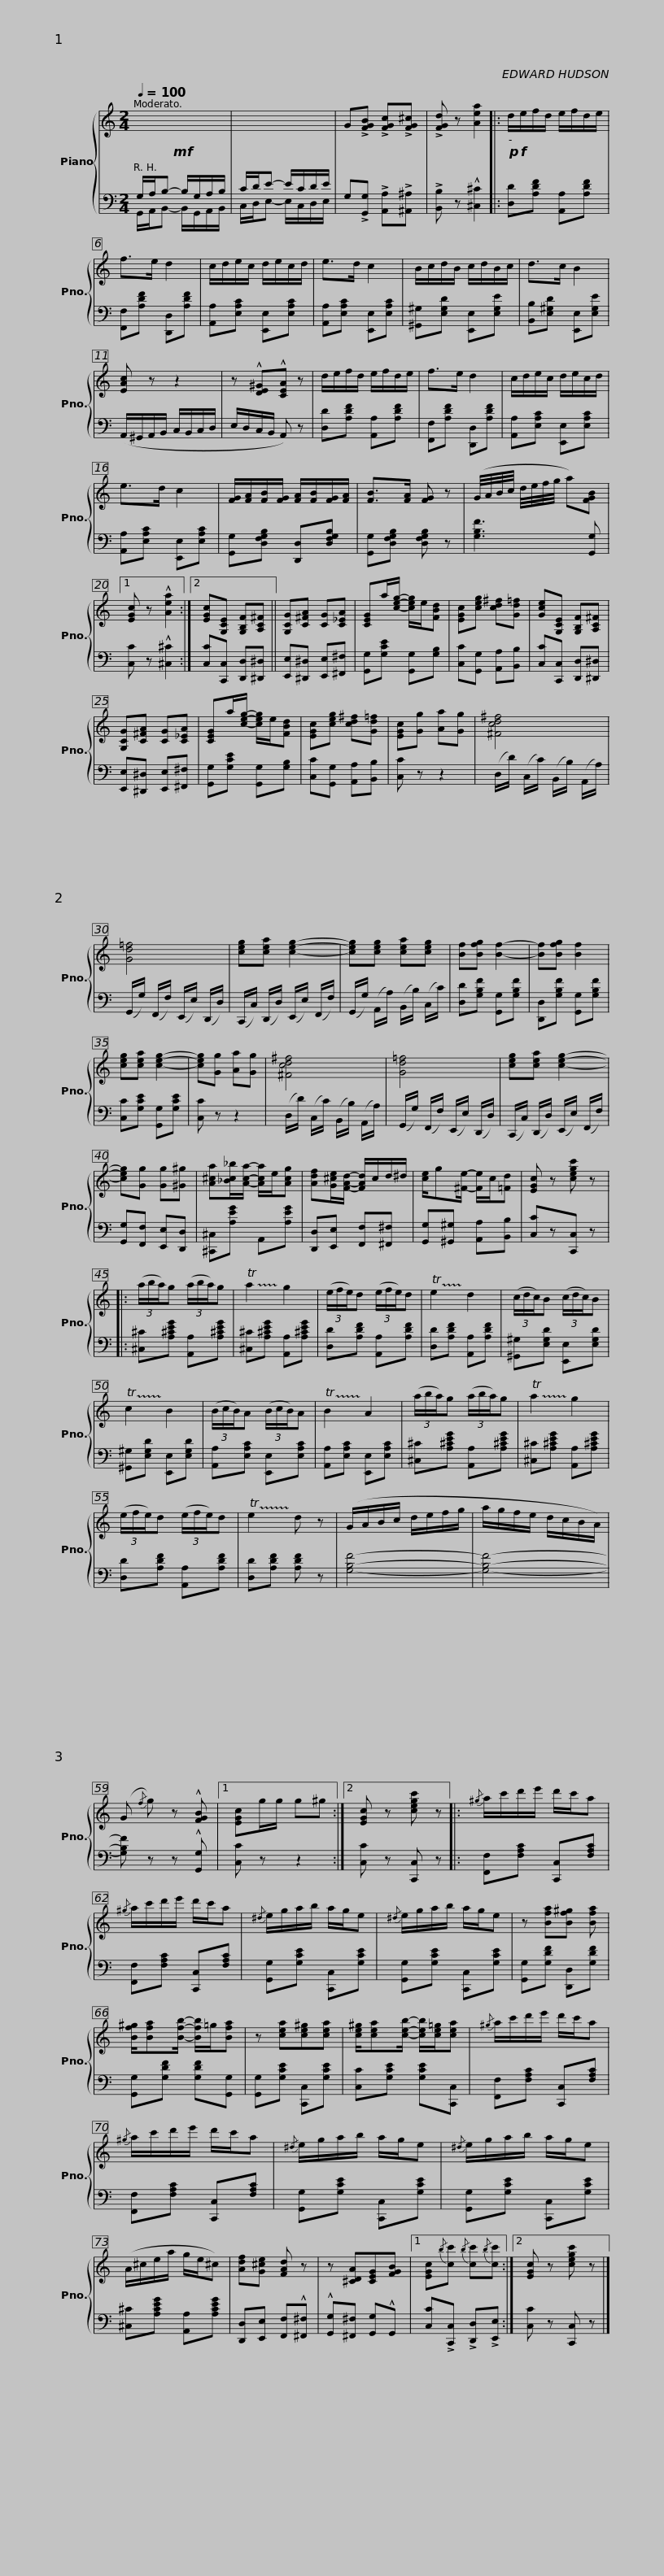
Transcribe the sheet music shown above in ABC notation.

X:1
%%score { 1 | ( 2 3 ) }
L:1/8
Q:1/4=100
M:2/4
I:linebreak $
K:C
V:1 treble
V:2 bass
V:3 bass
V:1
!mf! x4 | x4 | G!>![FGB] !>![FGc]!>![FG^c] | !>![FGd] z [Aea]2 |:$!p!!f! d/e/f/d/ e/f/d/e/ | %5
 f>e d2 | c/d/e/c/ d/e/c/d/ | e>d c2 |$ B/c/d/B/ c/d/B/c/ | d>c B2 | %10
 [EAc] z z2 | z !^![DE^G]!^![CEA] z |$ d/e/f/d/ e/f/d/e/ | f>e d2 | c/d/e/c/ d/e/c/d/ | %15
 e>d c2 |$ [FG]/[FA]/[FB]/[FG]/ [FA]/[FB]/[FG]/[FA]/ | [FB]>[FA] [FG] z | (G/4A/4B/4c/4 d/4e/4f/4g/4 a)[FGB] |1 [EGc] z !^![Aea]2 :|2 %20
 [EGc][G,CE] [G,B,F][A,C^F] ||$ [G,CG][C^FA] [CG][C_EA] | [CEG]a/[ceg]/- [ceg]/e/[FBd] | [EGc][ceg] [cd^f][Gd=f] | [Gce][G,CE] [G,B,F][A,C^F] |$ %25
 [G,CG][C^FA] [CG][C_EA] | [CEG]a/[ceg]/- [ceg]/e/[FBd] | [EGc][ceg] [cd^f][Gd=f] | [EGc][Gg] [Aa][Gg] |$ [^Fcd^f]4 | %30
 [Gd=f]4 | [ceg][cea] [ceg]2- | [ceg][ceg] [cea][ceg] |$ [Bf][Bfg] [Bf]2- | [Bf][Bfg] [Bf]2 | %35
 [ceg][cea] [ceg]2- | [ceg][Gg] [Aa][Gg] |$ [^Fcd^f]4 | [Gd=f]4 | [ceg][cea] [ceg]2- | %40
 [ceg][Gg] [Gg][^G^g] |$ [A^ca][_Bc_b]/[Aca]/- [Aca]/e/[Acg] | [Adf][G^ce]/[FAd]/- [FAd]/c/d/^d/ | [ce]/g[^Fe]/- [Fe]/c/[=Fd] | [EGc] z [cegc'] z |:$ %45
 (3(a/b/a/)g (3(a/b/a/)g | !trill(!Ta2!trill)! g2 | (3(e/f/e/)d (3(e/f/e/)d | !trill(!Te2!trill)! d2 |$ (3(c/d/c/)B (3(c/d/c/)B | %50
 !trill(!Tc2!trill)! B2 | (3(B/c/B/)A (3(B/c/B/)A | !trill(!TB2!trill)! A2 |$ (3(a/b/a/)g (3(a/b/a/)g | !trill(!Ta2!trill)! g2 | %55
 (3(e/f/e/)d (3(e/f/e/)d | !trill(!Te2!trill)! d z |$ (G/A/B/c/ d/e/f/g/ | a/g/f/e/ d/c/B/A/) | (G{/f} g) z !^![FGB] |1 %60
 [EGc]g/g/ g^g :|2 [EGc] z [cegc'] z |:${/^g} a/c'/d'/e'/ d'/c'/a |{/^g} a/c'/d'/e'/ d'/c'/a |{/^d} e/g/a/b/ a/g/e | %65
{/^d} e/g/a/b/ a/g/e |$ z [Bfa][Bf^g] [Bfa] | [Bf^g]/[Bfa][Bfb]/- [Bfb]/=g/[Bfa] | z [cea][ce^g][cea] | [ce^g]/[cea][ceb]/- [ceb]/[ce=g]/[cea] |$ %70
{/^g} a/c'/d'/e'/ d'/c'/a |{/^g} a/c'/d'/e'/ d'/c'/a |{/^d} e/g/a/b/ a/g/e |{/^d} e/g/a/b/ a/g/e |$ (A/^c/e/a/ g/e/^c) | %75
 [Adf][G^ce] [FAd] z | z [^CDA][CEG][FGB] |1 [EGc]{/b}[cc']{/b} [cc']{/b}[cc'] :|2 [EGc] z [cegc'] z |] %79
V:2
 G,/A,/B,- B,/G,/A,/B,/ | C/D/E- E/C/D/E/ | G,!>![G,,G,] !>![A,,A,]!>![^A,,^A,] | !>![B,,B,] z !^![^C,^C]2 |:$ [D,D][A,DF] [A,,A,][A,DF] | %5
 [F,,F,][A,DF] [D,,D,][A,DF] | [A,,A,][E,A,C] [E,,E,][E,A,C] | [A,,A,][E,A,C] [E,,E,][E,A,C] |$ [^G,,^G,][E,G,D] [E,,E,][E,G,E] | [B,,B,][E,^G,D] [E,,E,][E,G,E] | %10
 (A,,/^G,,/A,,/B,,/ C,/B,,/C,/D,/ | E,/D,/C,/B,,/ A,,) z |$ [D,D][A,DF] [A,,A,][A,DF] | [F,,F,][A,DF] [D,,D,][A,DF] | [A,,A,][E,A,C] [E,,E,][E,A,C] | %15
 [A,,A,][E,A,C] [E,,E,][E,A,C] |$ [G,,G,][D,F,G,B,] [D,,D,][D,F,G,B,] | [G,,G,][D,F,G,B,] [D,F,G,B,] z | [G,B,F]3 [G,,G,] |1 [C,C] z !^![^C,^C]2 :|2 %20
 [C,C][C,,C,] [D,,D,][^D,,^D,] ||$ [E,,E,][^D,,^D,] [E,,E,][^F,,^F,] | [G,,G,][G,CE] [G,,G,][G,B,] | [C,C][G,,G,] [A,,A,][B,,B,] | [C,C][C,,C,] [D,,D,][^D,,^D,] |$ %25
 [E,,E,][^D,,^D,] [E,,E,][^F,,^F,] | [G,,G,][G,CE] [G,,G,][G,B,] | [C,C][G,,G,] [A,,A,][B,,B,] | [C,C] z z2 |$ (D,/D/) (C,/C/) (B,,/B,/) (A,,/A,/) | %30
 (G,,/G,/) (F,,/F,/) (E,,/E,/) (D,,/D,/) | (C,,/C,/) (D,,/D,/) (E,,/E,/) (F,,/F,/) | (G,,/G,/) (A,,/A,/) (B,,/B,/) (C,/C/) |$ [D,D][G,B,F] [G,,G,][G,B,F] | [D,,D,][G,B,F] [G,,G,][G,B,F] | %35
 [C,C][G,CE] [G,,G,][G,CE] | [C,C] z z2 |$ (D,/D/) (C,/C/) (B,,/B,/) (A,,/A,/) | (G,,/G,/) (F,,/F,/) (E,,/E,/) (D,,/D,/) | (C,,/C,/) (D,,/D,/) (E,,/E,/) (F,,/F,/) | %40
 [G,,G,][F,,F,] [E,,E,][D,,D,] |$ [^C,,^C,][A,EG] A,,[A,EG] | [D,,D,][E,,E,] [F,,F,][^F,,^F,] | [G,,G,][^G,,^G,] [A,,A,][B,,B,] | [C,C]z[C,,C,] z |:$ %45
 [^C,^C][A,^CEG] [A,,A,][A,^CEG] | [^C,^C][A,^CEG] [A,,A,][A,^CEG] | [D,D][A,DF] [A,,A,][A,DF] | [D,D][A,DF] [A,,A,][A,DF] |$ [^G,,^G,][E,G,D] [E,,E,][E,G,D] | %50
 [^G,,^G,][E,G,D] [E,,E,][E,G,D] | [A,,A,][E,A,C] [E,,E,][E,A,C] | [A,,A,][E,A,C] [E,,E,][E,A,C] |$ [^C,^C][A,^CEG] [A,,A,][A,^CEG] | [^C,^C][A,^CEG] [A,,A,][A,^CEG] | %55
 [D,D][A,DF] [A,,A,][A,DF] | [D,D][A,DF] [A,DF] z |$ [G,B,F]4- | [G,B,F]4- | [G,B,F] z z !^![G,,G,] |1 %60
 [C,C] z z2 :|2 [C,C] z [C,,C,] z |:$ [F,,F,][F,A,C] [C,,C,][F,A,C] | [F,,F,][F,A,C] [C,,C,][F,A,C] | [G,,G,][G,CE] [C,,C,][G,CE] | %65
 [G,,G,][G,CE] [C,,C,][G,CE] |$ [G,,G,][G,DF] [D,,D,][G,DF] | [G,,G,][G,DF] [G,DF][G,,G,] | [G,,G,][G,CE] [C,,C,][G,CE] | [C,C][G,CE] [G,CE][C,,C,] |$ %70
 [F,,F,][F,A,C] [C,,C,][F,A,C] | [F,,F,][F,A,C] [C,,C,][F,A,C] | [G,,G,][G,CE] [C,,C,][G,CE] | [G,,G,][G,CE] [C,,C,][G,CE] |$ [^C,^C][A,CEG] [A,,A,][A,CEG] | %75
 [D,,D,][E,,E,] [F,,F,]!^![^F,,^F,] | !^![G,,G,][^F,,^F,] [G,,G,]!^!G,, |1 [C,C]!>![C,,C,] !>![D,,D,]!>![E,,E,] :|2 [C,C] z [C,,C,] z |] %79
V:3
 G,,/A,,/B,,- B,,/G,,/A,,/B,,/ | C,/D,/E,- E,/C,/D,/E,/ | x4 | x4 |:$ x4 | %5
 x4 | x4 | x4 |$ x4 | x4 | %10
 x4 | x4 |$ x4 | x4 | x4 | %15
 x4 |$ x4 | x4 | x4 |1 x4 :|2 %20
 x4 ||$ x4 | x4 | x4 | x4 |$ %25
 x4 | x4 | x4 | x4 |$ x4 | %30
 x4 | x4 | x4 |$ x4 | x4 | %35
 x4 | x4 |$ x4 | x4 | x4 | %40
 x4 |$ x4 | x4 | x4 | x4 |:$ %45
 x4 | x4 | x4 | x4 |$ x4 | %50
 x4 | x4 | x4 |$ x4 | x4 | %55
 x4 | x4 |$ x4 | x4 | x4 |1 %60
 x4 :|2 x4 |:$ x4 | x4 | x4 | %65
 x4 |$ x4 | x4 | x4 | x4 |$ %70
 x4 | x4 | x4 | x4 |$ x4 | %75
 x4 | x4 |1 x4 :|2 x4 |] %79
